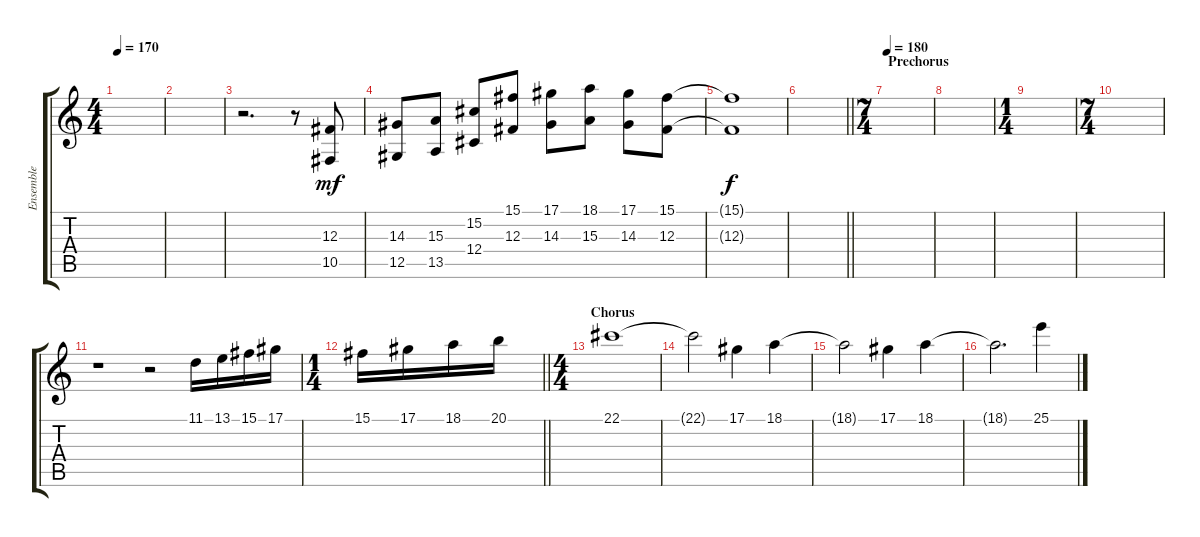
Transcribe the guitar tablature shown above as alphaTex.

\track ("Ensemble" "Ensemble") {instrument stringensemble1}
\staff {score tabs}
\tuning (Eb4 Bb3 Gb3 Db3 Ab2 Db2) {hide}
\ts (4 4)
\tempo 170
\clef g2
\ks c
|
|
r.2{d} r.8 (12.3 10.5).8{dy mf} |
(14.3 12.5).8 (15.3 13.5).8 (15.2 12.4).8 (15.1 12.3).8 (17.1 14.3).8 (18.1 15.3).8 (17.1 14.3).8 (15.1 12.3).8 |
(15.1{t} 12.3{t}).1{dy f} |
\barLineRight lightlight
|
\ts (7 4)
\section ("" "Prechorus")
\tempo 180
|
|
\ts (1 4)
|
\ts (7 4)
|
r.1 r.2 11.1.16{volume 9} 13.1.16 15.1.16 17.1.16 |
\ts (1 4)
\barLineRight lightlight
15.1.16 17.1.16 18.1.16 20.1.16 |
\ts (4 4)
\section ("" "Chorus")
22.1.1 |
22.1{t}.2 17.1.4 18.1.4 |
18.1{t}.2 17.1.4 18.1.4 |
18.1{t}.2{d} 25.1.4
